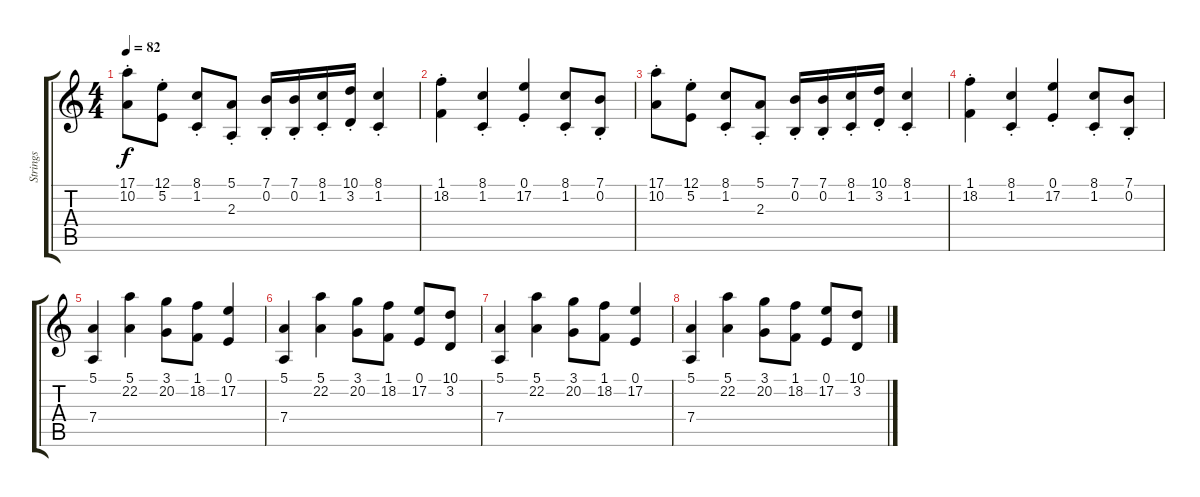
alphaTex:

\track ("Strings" "Strings") {instrument stringensemble1}
\staff {score tabs}
\tuning (E4 B3 G3 D3 A2 E2) {hide}
\ts (4 4)
\tempo 82
\clef g2
\ks c
(17.1{st} 10.2{st}).8{dy f} (12.1{st} 5.2{st}).8 (8.1{st} 1.2{st}).8 (5.1{st} 2.3{st}).8 (7.1{st} 0.2{st}).16 (7.1{st} 0.2{st}).16 (8.1{st} 1.2{st}).16 (10.1{st} 3.2{st}).16 (8.1{st} 1.2{st}).4 |
(1.1{st} 18.2{st}).4 (8.1{st} 1.2{st}).4 (0.1{st} 17.2{st}).4 (8.1{st} 1.2{st}).8 (7.1{st} 0.2{st}).8 |
(17.1{st} 10.2{st}).8 (12.1{st} 5.2{st}).8 (8.1{st} 1.2{st}).8 (5.1{st} 2.3{st}).8 (7.1{st} 0.2{st}).16 (7.1{st} 0.2{st}).16 (8.1{st} 1.2{st}).16 (10.1{st} 3.2{st}).16 (8.1{st} 1.2{st}).4 |
(1.1{st} 18.2{st}).4 (8.1{st} 1.2{st}).4 (0.1{st} 17.2{st}).4 (8.1{st} 1.2{st}).8 (7.1{st} 0.2{st}).8 |
(5.1 7.4).4 (5.1 22.2).4 (3.1 20.2).8 (1.1 18.2).8 (0.1 17.2).4 |
(5.1 7.4).4 (5.1 22.2).4 (3.1 20.2).8 (1.1 18.2).8 (0.1 17.2).8 (10.1 3.2).8 |
(5.1 7.4).4 (5.1 22.2).4 (3.1 20.2).8 (1.1 18.2).8 (0.1 17.2).4 |
(5.1 7.4).4 (5.1 22.2).4 (3.1 20.2).8 (1.1 18.2).8 (0.1 17.2).8 (10.1 3.2).8
